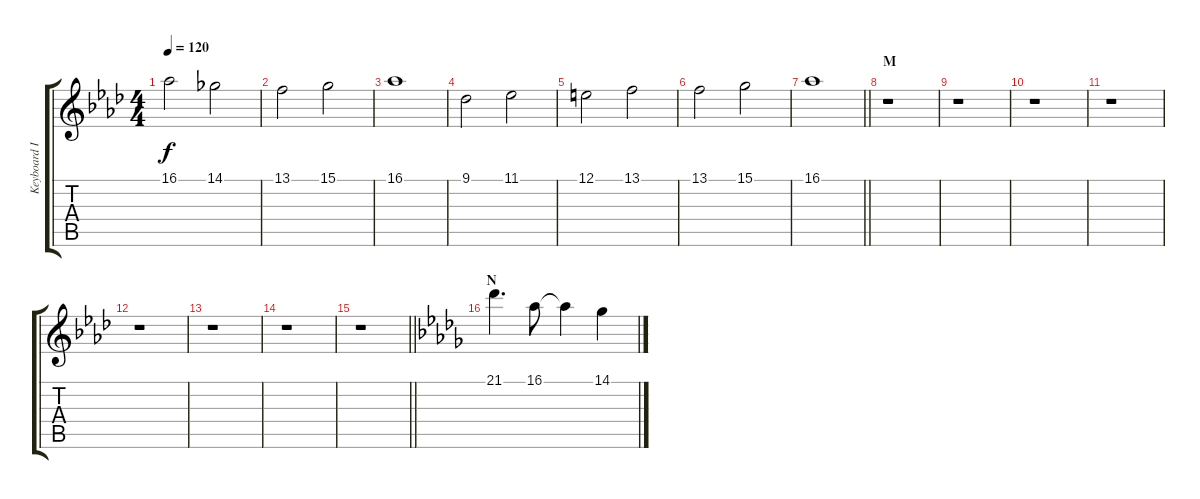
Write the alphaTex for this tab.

\track ("Keyboard IV" "Keyboard I") {instrument tubularbells}
\staff {score tabs}
\tuning (E4 B3 G3 D3 A2 E2) {hide}
\ts (4 4)
\tempo 120
\clef g2
\ks ab
16.1.2{dy f} 14.1.2 |
13.1.2 15.1.2 |
16.1.1 |
9.1.2 11.1.2 |
12.1.2 13.1.2 |
13.1.2 15.1.2 |
\barLineRight lightlight
16.1.1 |
\section ("" "M")
r.1 |
r.1 |
r.1 |
r.1 |
r.1 |
r.1 |
r.1 |
\barLineRight lightlight
r.1 |
\section ("" "N")
\ks db
21.1.4{d} 16.1.8 16.1{t}.4 14.1.4
